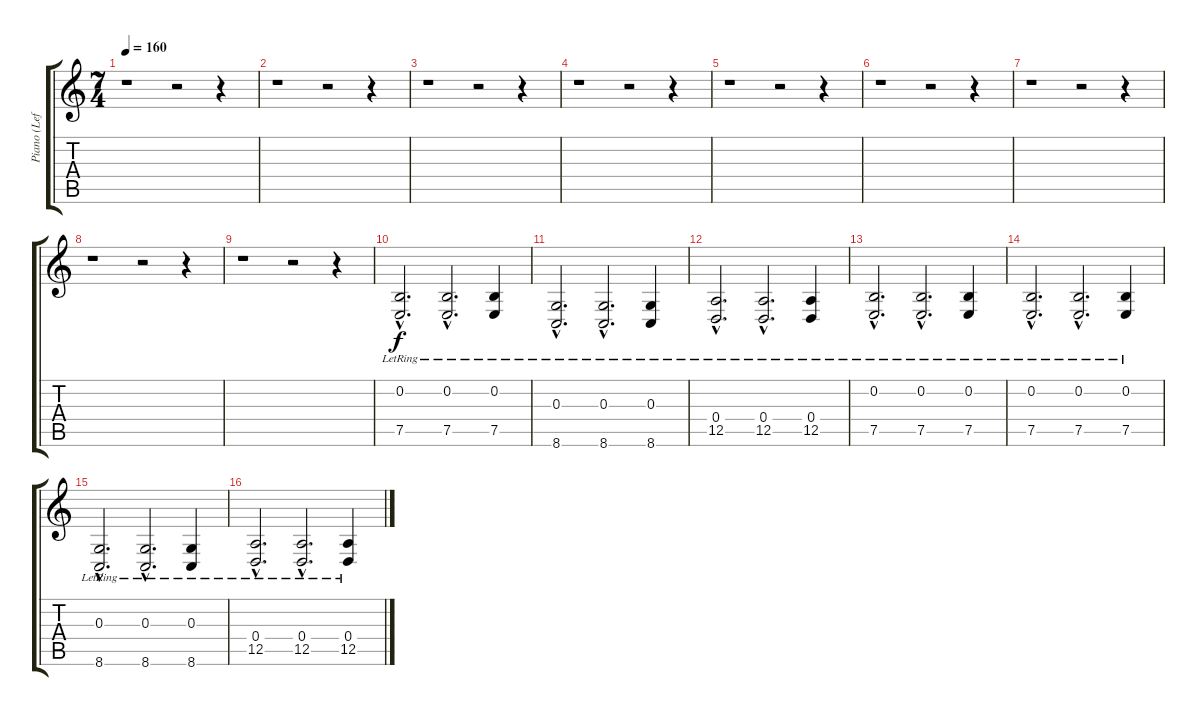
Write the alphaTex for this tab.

\track ("Piano (Left Hand)" "Piano (Lef") {instrument acousticgrandpiano}
\staff {score tabs}
\tuning (E4 B3 G3 D3 A2 E2) {hide}
\ts (7 4)
\tempo 160
\clef g2
\ks c
r.1{dy f} r.2 r.4 |
r.1 r.2 r.4 |
r.1 r.2 r.4 |
r.1 r.2 r.4 |
r.1 r.2 r.4 |
r.1 r.2 r.4 |
r.1 r.2 r.4 |
r.1 r.2 r.4 |
r.1 r.2 r.4 |
(0.2{hac lr} 7.5{hac lr}).2{d} (0.2{hac lr} 7.5{hac lr}).2{d} (0.2{lr} 7.5{lr}).4 |
(0.3{hac lr} 8.6{hac lr}).2{d} (0.3{hac lr} 8.6{hac lr}).2{d} (0.3{lr} 8.6{lr}).4 |
(0.4{hac lr} 12.5{hac lr}).2{d} (0.4{hac lr} 12.5{hac lr}).2{d} (0.4{lr} 12.5{lr}).4 |
(0.2{hac lr} 7.5{hac lr}).2{d} (0.2{hac lr} 7.5{hac lr}).2{d} (0.2{lr} 7.5{lr}).4 |
(0.2{hac lr} 7.5{hac lr}).2{d} (0.2{hac lr} 7.5{hac lr}).2{d} (0.2{lr} 7.5{lr}).4 |
(0.3{hac lr} 8.6{hac lr}).2{d} (0.3{hac lr} 8.6{hac lr}).2{d} (0.3{lr} 8.6{lr}).4 |
(0.4{hac lr} 12.5{hac lr}).2{d} (0.4{hac lr} 12.5{hac lr}).2{d} (0.4{lr} 12.5{lr}).4
